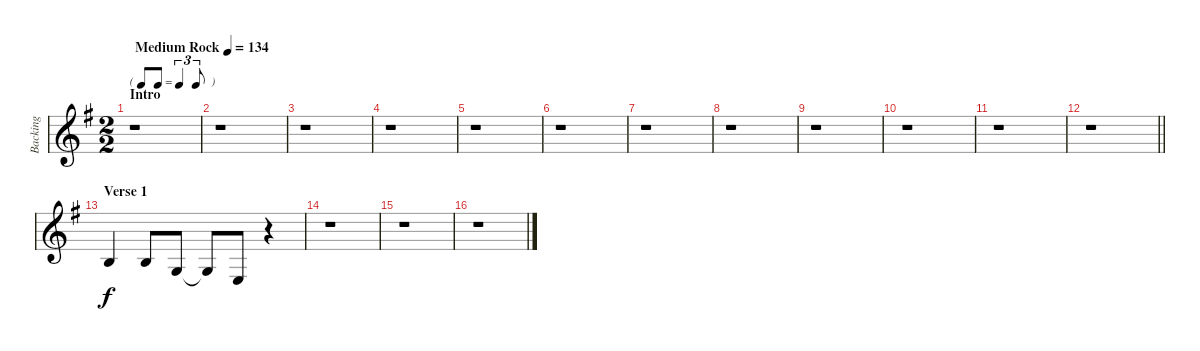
\track ("Backing" "Backing") {instrument clarinet}
\staff {score}
\tuning (E4 B3 G3 D3 A2 E2) {hide}
\ts (2 2)
\tf triplet8th
\section ("" "Intro")
\tempo (134 "Medium Rock")
\clef g2
\ks g
r.1{dy f instrument clarinet} |
r.1 |
r.1 |
r.1 |
r.1 |
r.1 |
r.1 |
r.1 |
r.1 |
r.1 |
r.1 |
\barLineRight lightlight
r.1 |
\section ("" "Verse 1")
0.2.4 0.2.8 0.3.8 0.3{t}.8 2.4.8 r.4 |
r.1 |
r.1 |
r.1
